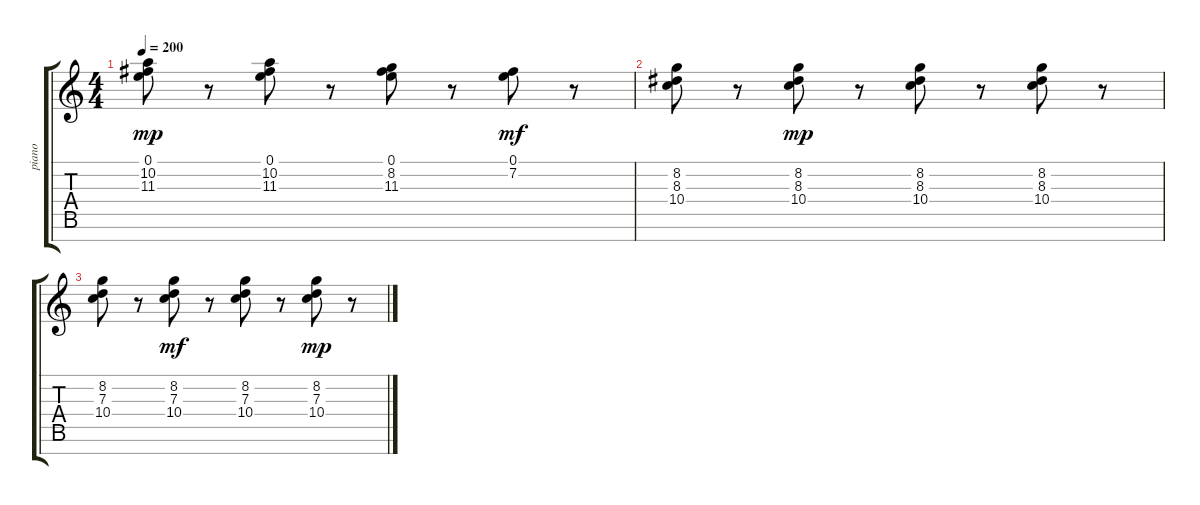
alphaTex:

\track ("piano" "piano") {instrument distortionguitar}
\staff {score tabs}
\tuning (E4 B3 G3 D3 A2 E2 B1) {hide}
\ts (4 4)
\tempo 200
\clef g2
\ks c
(0.1 10.2 11.3).8{dy mp} r.8 (0.1 10.2 11.3).8 r.8 (0.1 8.2 11.3).8 r.8 (0.1 7.2).8{dy mf} r.8 |
(8.2 8.3 10.4).8 r.8 (8.2 8.3 10.4).8{dy mp} r.8 (8.2 8.3 10.4).8 r.8 (8.2 8.3 10.4).8 r.8 |
(8.2 7.3 10.4).8 r.8 (8.2 7.3 10.4).8{dy mf} r.8 (8.2 7.3 10.4).8 r.8 (8.2 7.3 10.4).8{dy mp} r.8
